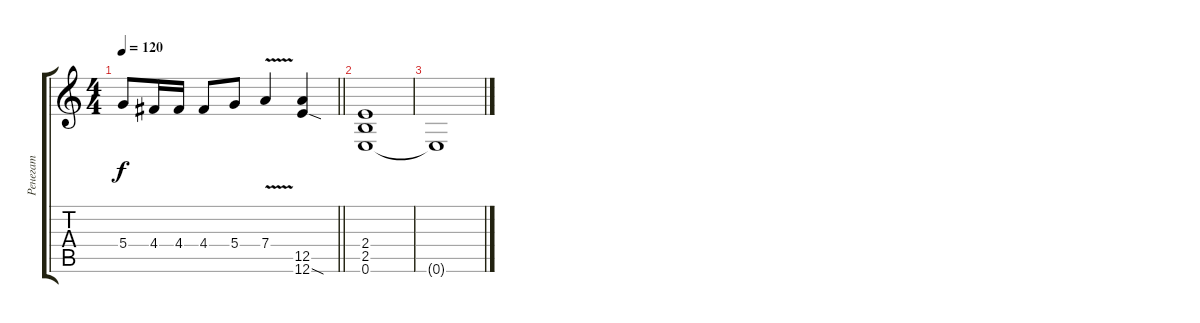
\track ("Ренегат" "Ренегат") {instrument distortionguitar}
\staff {score tabs}
\tuning (E4 B3 G3 D3 A2 E2) {hide}
\ts (4 4)
\tempo 120
\clef g2
\barLineRight lightlight
\ks c
5.4.8{dy f} 4.4.16 4.4.16 4.4.8 5.4.8 7.4{v}.4 (12.5 12.6{sod}).4 |
(2.4 2.5 0.6).1 |
0.6{t}.1
